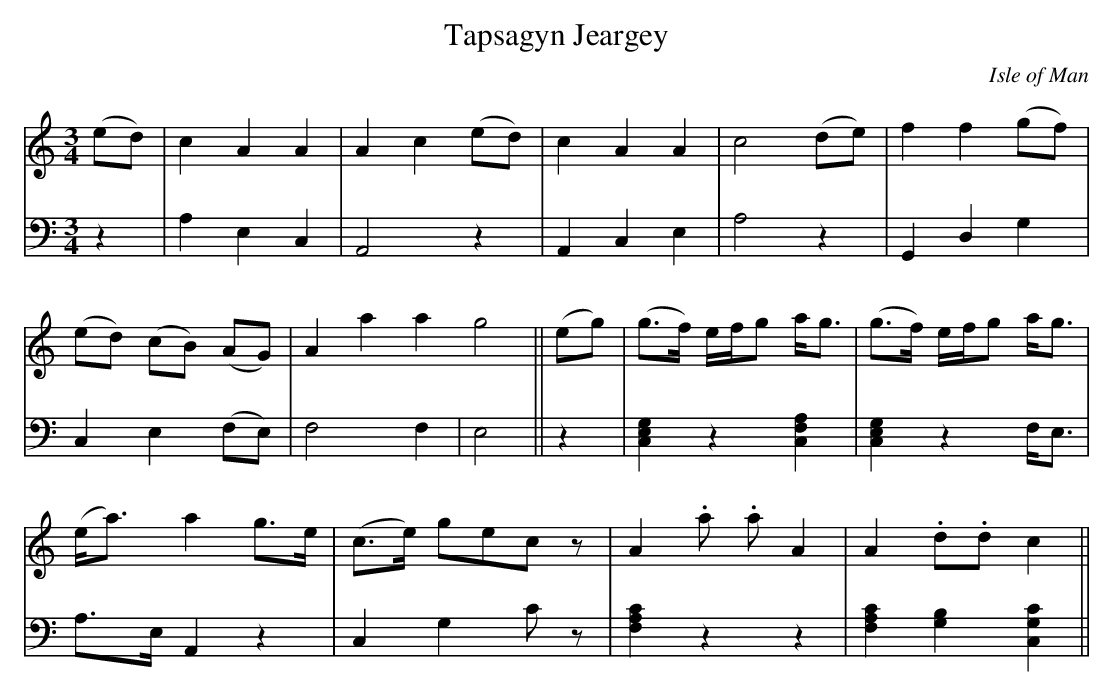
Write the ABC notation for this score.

X:1
T:Tapsagyn Jeargey
O:Isle of Man
M:3/4
L:1/8
K:Amin
V:1
(ed)|c2A2A2|A2c2 (ed)|c2A2A2|c4 (de)|f2f2 (gf)|
(ed) (cB) (AG)|A2 a2a2g4||(eg)|(g>f) e/f/g a<g|(g>f) e/f/g a<g|
(e<a) a2 g>e|(c>e) gecz|A2.a .aA2|A2 .d.d c2||
V:2 clef = bass
z2|A,2E,2C,2|A,,4 z2|A,,2C,2E,2|A,4 z2|G,,2D,2G,2|
C,2E,2 (F,E,)|F,4F,2|E,4||z2|[C,2E,2G,2] z2 [C,2F,2A,2]|[C,2E,2G,2]z2 F,<E,|
A,>E, A,,2 z2|C,2G,2Cz|[F,2A,2C2]z2z2|[F,2A,2C2][G,2B,2][C,2G,2C2]||
